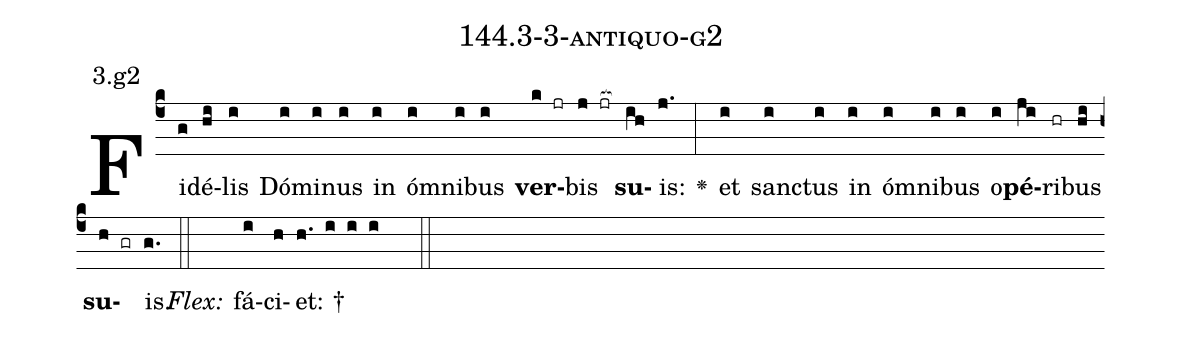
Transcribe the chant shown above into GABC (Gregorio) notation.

name: 144.3-3-antiquo-g2;
annotation: 3.g2;
%%
(c4)Fi(g)dé(hi)lis(i) Dó(i)mi(i)nus(i) in(i) óm(i)ni(i)bus(i) <b>ver</b>(k jr)bis(j jr[ocb:1{]) <b>su</b>(ih[ocb:0}])is:(j.) <v>\greheightstar</v>(:) et(i) sanc(i)tus(i) in(i) óm(i)ni(i)bus(i) o(i)<b>pé</b>(ji)ri(hr)bus(hi) <b>su</b>(h gr)is.(g.) (::)
<i>Flex:</i>()  fá(i)ci(h)et: †(h. i i i  ::)

%E(i) u(i) o(ji) u(hi) a(h) e.(g.) (::)
